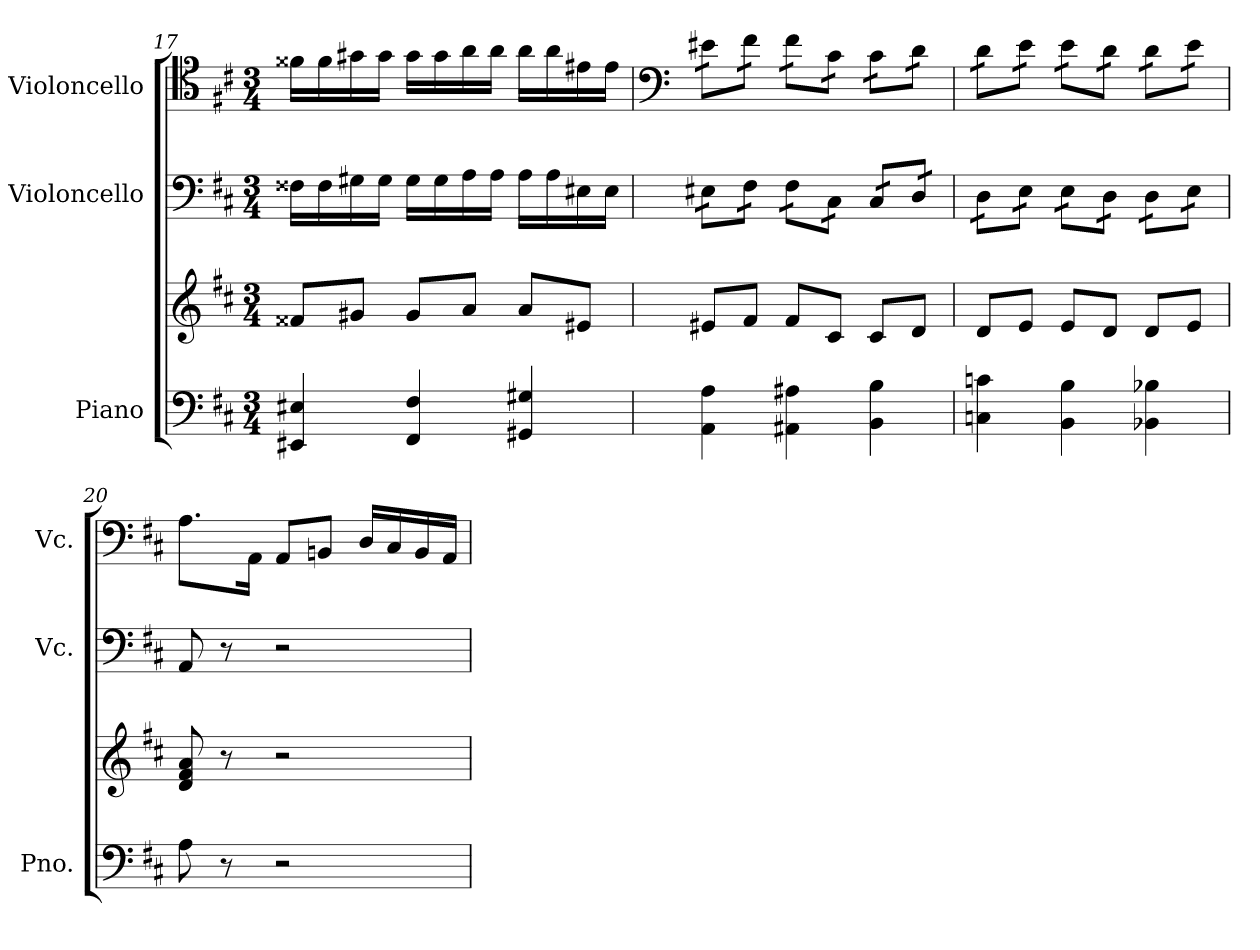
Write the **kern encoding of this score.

**kern	**kern	**kern	**kern
*part3	*part3	*part2	*part1
*staff4	*staff3	*staff2	*staff1
*I"Piano	*	*I"Violoncello	*I"Violoncello
*I'Pno.	*	*I'Vc.	*I'Vc.
*clefF4	*clefG2	*clefF4	*clefC4
*k[f#c#]	*k[f#c#]	*k[f#c#]	*k[f#c#]
*M3/4	*M3/4	*M3/4	*M3/4
=17	=17	=17	=17
4EE#X/ 4E#X/	8f##X/L	16F##X\LL	16f##X\LL
.	.	16F##\	16f##\
.	8g#X/J	16G#X\	16g#X\
.	.	16G#\JJ	16g#\JJ
4FF#/ 4F#/	8g#/L	16G#\LL	16g#\LL
.	.	16G#\	16g#\
.	8a/J	16A\	16a\
.	.	16A\JJ	16a\JJ
4GG#X/ 4G#X/	8a/L	16A\LL	16a\LL
.	.	16A\	16a\
.	8e#X/J	16E#X\	16e#X\
.	.	16E#\JJ	16e#\JJ
=18	=18	=18	=18
*	*	*	*clefF4
*	*	*tremolo	*
*	*	*	*tremolo
4AA\ 4A\	8e#X/L	16E#X\LL	16e#X\LL
.	.	16E#X\	16e#X\
.	8f#/J	16F#\	16f#\
.	.	16F#\JJ	16f#\JJ
4AA#X\ 4A#X\	8f#/L	16F#\LL	16f#\LL
.	.	16F#\	16f#\
.	8c#/J	16C#\	16c#\
.	.	16C#\JJ	16c#\JJ
4BB\ 4B\	8c#/L	16C#/LL	16c#\LL
.	.	16C#/	16c#\
.	8d/J	16D/	16d\
.	.	16D/JJ	16d\JJ
!!LO:PB:g=z
=19	=19	=19	=19
4Cn\ 4cn\	8d/L	16D\LL	16d\LL
.	.	16D\	16d\
.	8e/J	16E\	16e\
.	.	16E\JJ	16e\JJ
4BB\ 4B\	8e/L	16E\LL	16e\LL
.	.	16E\	16e\
.	8d/J	16D\	16d\
.	.	16D\JJ	16d\JJ
4BB-X\ 4B-X\	8d/L	16D\LL	16d\LL
.	.	16D\	16d\
.	8e/J	16E\	16e\
.	.	16E\JJ	16e\JJ
*	*	*	*Xtremolo
*	*	*Xtremolo	*
=20	=20	=20	=20
8A\	8d/ 8f#/ 8a/	8AA/	8.A\L
8r	8r	8r	.
.	.	.	16AA\Jk
2r	2r	2r	8AA/L
.	.	.	8BBn/J
.	.	.	16D/LL
.	.	.	16C#/
.	.	.	16BB/
.	.	.	16AA/JJ
=	=	=	=
*-	*-	*-	*-
